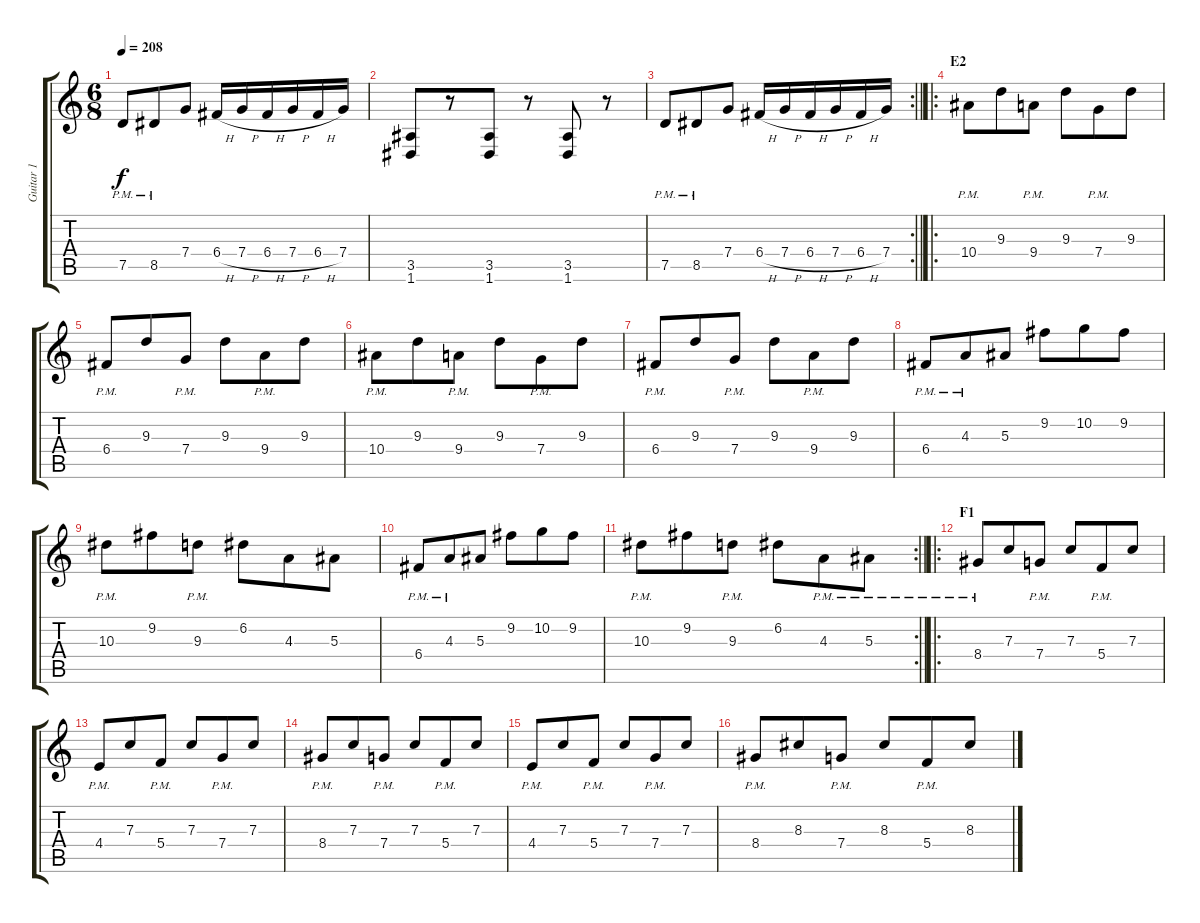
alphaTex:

\track ("Guitar 1" "Guitar 1") {instrument distortionguitar}
\staff {score tabs}
\tuning (D4 A3 F3 C3 G2 D2) {hide}
\ts (6 8)
\tempo 208
\clef g2
\ks c
7.5{pm}.8{dy f} 8.5{pm}.8 7.4.8 6.4{h}.16 7.4{h}.16 6.4{h}.16 7.4{h}.16 6.4{h}.16 7.4.16 |
(3.5 1.6).8 r.8 (3.5 1.6).8 r.8 (3.5 1.6).8 r.8 |
\rc 2
\barLineRight lightlight
7.5{pm}.8 8.5{pm}.8 7.4.8 6.4{h}.16 7.4{h}.16 6.4{h}.16 7.4{h}.16 6.4{h}.16 7.4.16 |
\ro
\section ("" "E2")
10.4{pm}.8 9.3.8 9.4{pm}.8 9.3.8 7.4{pm}.8 9.3.8 |
6.4{pm}.8 9.3.8 7.4{pm}.8 9.3.8 9.4{pm}.8 9.3.8 |
10.4{pm}.8 9.3.8 9.4{pm}.8 9.3.8 7.4{pm}.8 9.3.8 |
6.4{pm}.8 9.3.8 7.4{pm}.8 9.3.8 9.4{pm}.8 9.3.8 |
6.4{pm}.8 4.3{pm}.8 5.3.8 9.2.8 10.2.8 9.2.8 |
10.3{pm}.8 9.2.8 9.3{pm}.8 6.2.8 4.3.8 5.3.8 |
6.4{pm}.8 4.3{pm}.8 5.3.8 9.2.8 10.2.8 9.2.8 |
\rc 2
\barLineRight lightlight
10.3{pm}.8 9.2.8 9.3{pm}.8 6.2.8 4.3{pm}.8 5.3{pm}.8 |
\ro
\section ("" "F1")
8.4{pm}.8 7.3.8 7.4{pm}.8 7.3.8 5.4{pm}.8 7.3.8 |
4.4{pm}.8 7.3.8 5.4{pm}.8 7.3.8 7.4{pm}.8 7.3.8 |
8.4{pm}.8 7.3.8 7.4{pm}.8 7.3.8 5.4{pm}.8 7.3.8 |
4.4{pm}.8 7.3.8 5.4{pm}.8 7.3.8 7.4{pm}.8 7.3.8 |
8.4{pm}.8 8.3.8 7.4{pm}.8 8.3.8 5.4{pm}.8 8.3.8
